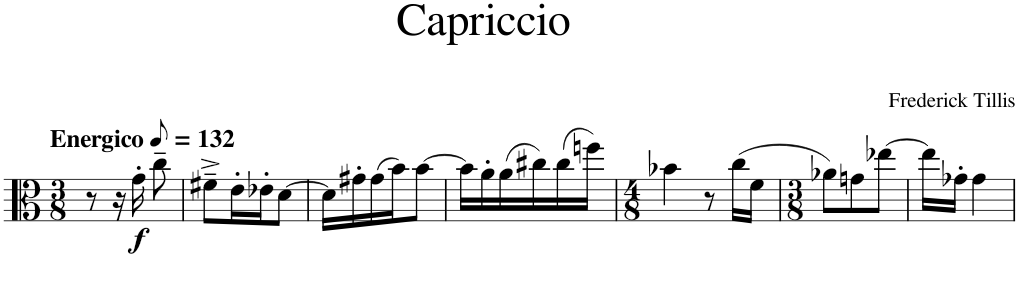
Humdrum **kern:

**kern	**dynam
*part1	*part1
*staff1	*staff1
*I"Viola	*
*I'Vla.	*
*clefC3	*
*k[]	*
*M3/8	*
*MM66	*
=1	=1
!LO:TX:a:B:t=Energico	!
8r	.
16r	.
!	!LO:DY:b
16g'\	f
8cc~\	.
=2	=2
8f#X~^\L	.
16e'\L	.
16e-X'\J	.
[8d\J	.
=3	=3
16d\LL]	.
16g#X'\	.
(16g#\	.
16b\J)	.
[8b\J	.
=4	=4
16b\LL]	.
16a'\	.
(16a\	.
16cc#X\)	.
(16cc#\	.
16ffn\JJ)	.
=5	=5
*M4/8	*
4b-X\	.
8r	.
(16cc\LL	.
16f\JJ	.
=6	=6
*M3/8	*
8a-X\L)	.
8gn\	.
[8ee-X\J	.
=7	=7
16ee-\LL]	.
16g-X'\JJ	.
4g-\	.
=	=
*-	*-
